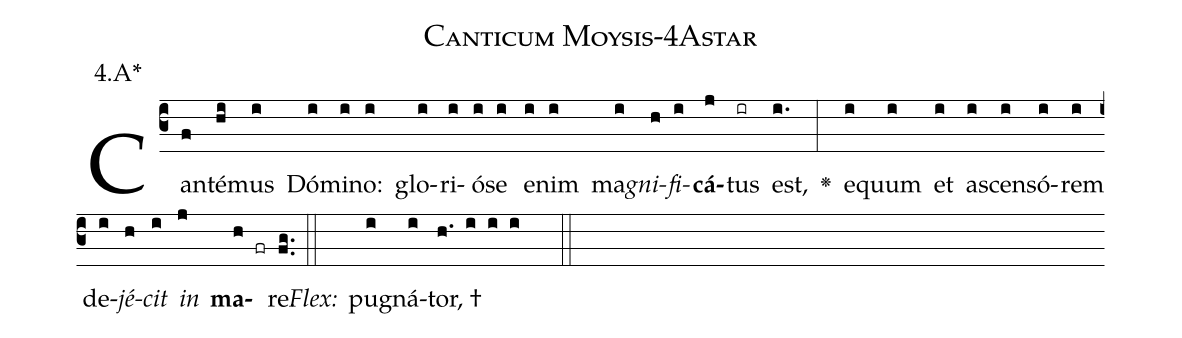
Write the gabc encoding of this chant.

name: Canticum Moysis-4Astar;
annotation: 4.A*;
%%
(c3)Can(f)té(hi)mus(i) Dó(i)mi(i)no:(i) glo(i)ri(i)ó(i)se(i) e(i)nim(i) ma(i)<i>gni</i>(h)<i>fi</i>(i)<b>cá</b>(j)tus(ir) est,(i.) <v>\greheightstar</v>(:) e(i)quum(i) et(i) a(i)scen(i)só(i)rem(i) de(i)<i>jé</i>(h)<i>cit</i>(i) <i>in</i>(j) <b>ma</b>(h fr)re.(fg..) (::)
<i>Flex:</i>()  pu(i)gná(i)tor, †(h. i i i  ::)

%E(i) u(h) o(i) u(j) a(h) e.(fg..) (::)
